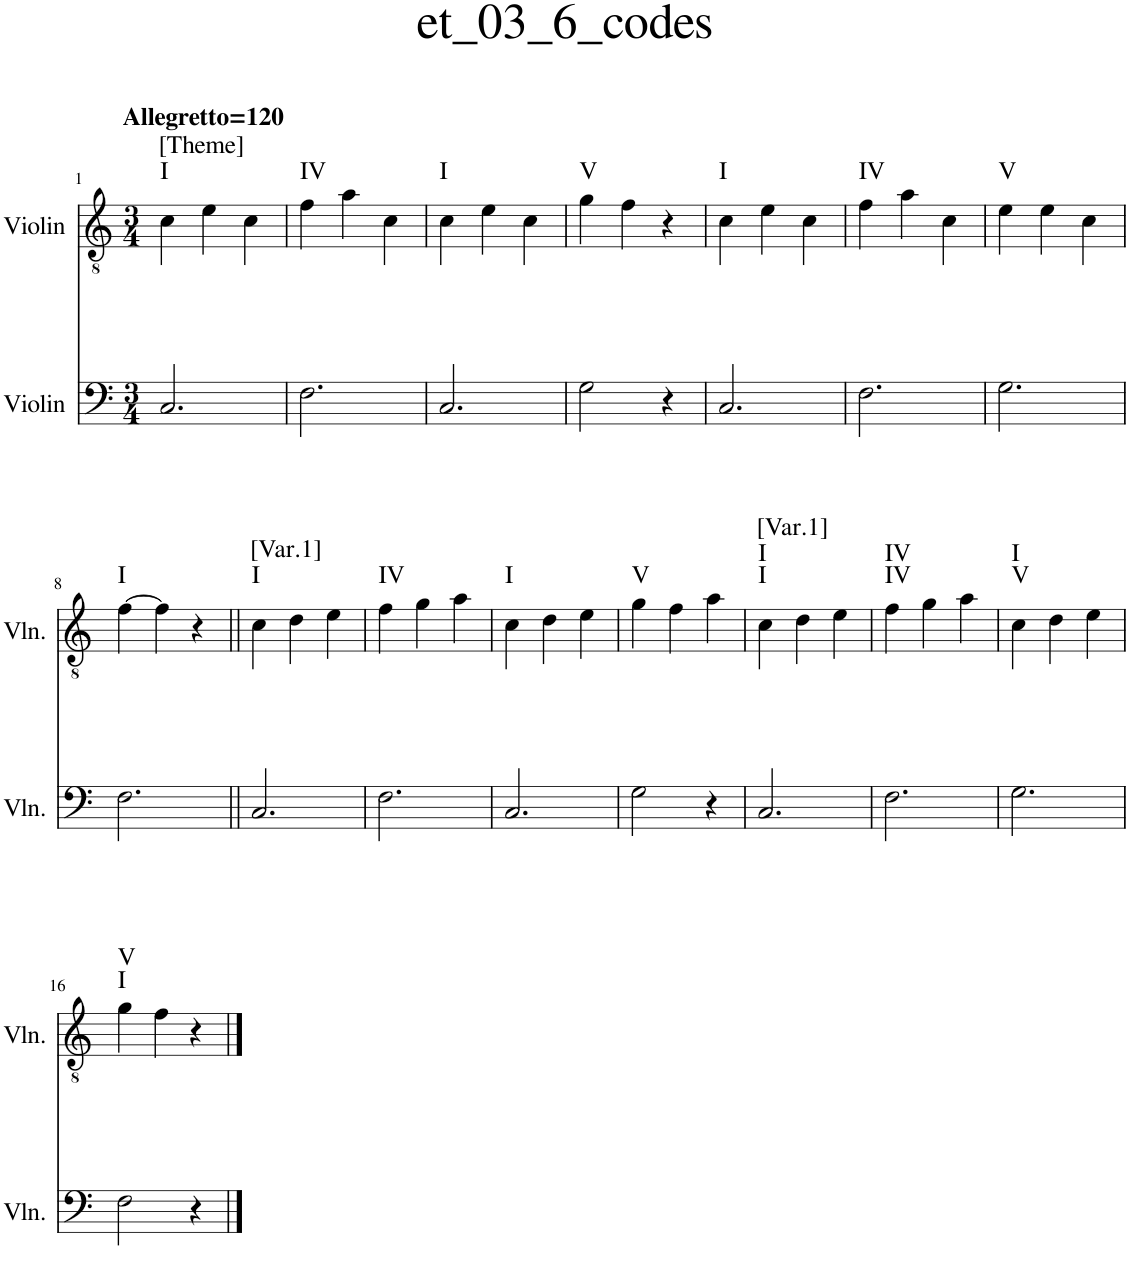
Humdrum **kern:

**kern	**kern	**harte
*part2	*part1	*part1
*staff2	*staff1	*
*I"Violin	*I"Violin	*
*I'Vln.	*I'Vln.	*
*clefF4	*clefGv2	*
*k[]	*k[]	*
*M3/4	*M3/4	*
=1	=1	=1
!	!LO:TX:a:B:t=Allegretto=120	!LO:H:n=1:kt=I
!	!	!LO:H:n=2:kt=[Theme]
2.C/	4c\	N N
.	4e\	.
.	4c\	.
=2	=2	=2
!	!	!LO:H:kt=IV
2.F\	4f\	N
.	4a\	.
.	4c\	.
=3	=3	=3
!	!	!LO:H:kt=I
2.C/	4c\	N
.	4e\	.
.	4c\	.
=4	=4	=4
!	!	!LO:H:kt=V
2G\	4g\	N
.	4f\	.
4r	4r	.
=5	=5	=5
!	!	!LO:H:kt=I
2.C/	4c\	N
.	4e\	.
.	4c\	.
=6	=6	=6
!	!	!LO:H:kt=IV
2.F\	4f\	N
.	4a\	.
.	4c\	.
=7	=7	=7
!	!	!LO:H:kt=V
2.G\	4e\	N
.	4e\	.
.	4c\	.
!!LO:LB:g=z
=8	=8	=8
!	!	!LO:H:kt=I
2.F\	[4f\	N
.	4f\]	.
.	4r	.
=9||	=9||	=9||
!	!	!LO:H:n=1:kt=I
!	!	!LO:H:n=2:kt=[Var.1]
2.C/	4c\	N N
.	4d\	.
.	4e\	.
=10	=10	=10
!	!	!LO:H:kt=IV
2.F\	4f\	N
.	4g\	.
.	4a\	.
=11	=11	=11
!	!	!LO:H:kt=I
2.C/	4c\	N
.	4d\	.
.	4e\	.
=12	=12	=12
!	!	!LO:H:kt=V
2G\	4g\	N
.	4f\	.
4r	4a\	.
=13	=13	=13
!	!	!LO:H:n=1:kt=I
!	!	!LO:H:n=2:kt=I
!	!	!LO:H:n=3:kt=[Var.1]
2.C/	4c\	N N N
.	4d\	.
.	4e\	.
=14	=14	=14
!	!	!LO:H:n=1:kt=IV
!	!	!LO:H:n=2:kt=IV
2.F\	4f\	N N
.	4g\	.
.	4a\	.
=15	=15	=15
!	!	!LO:H:n=1:kt=V
!	!	!LO:H:n=2:kt=I
2.G\	4c\	N N
.	4d\	.
.	4e\	.
!!LO:LB:g=z
=16	=16	=16
!	!	!LO:H:n=1:kt=I
!	!	!LO:H:n=2:kt=V
2F\	4g\	N N
.	4f\	.
4r	4r	.
==	==	==
*-	*-	*-
